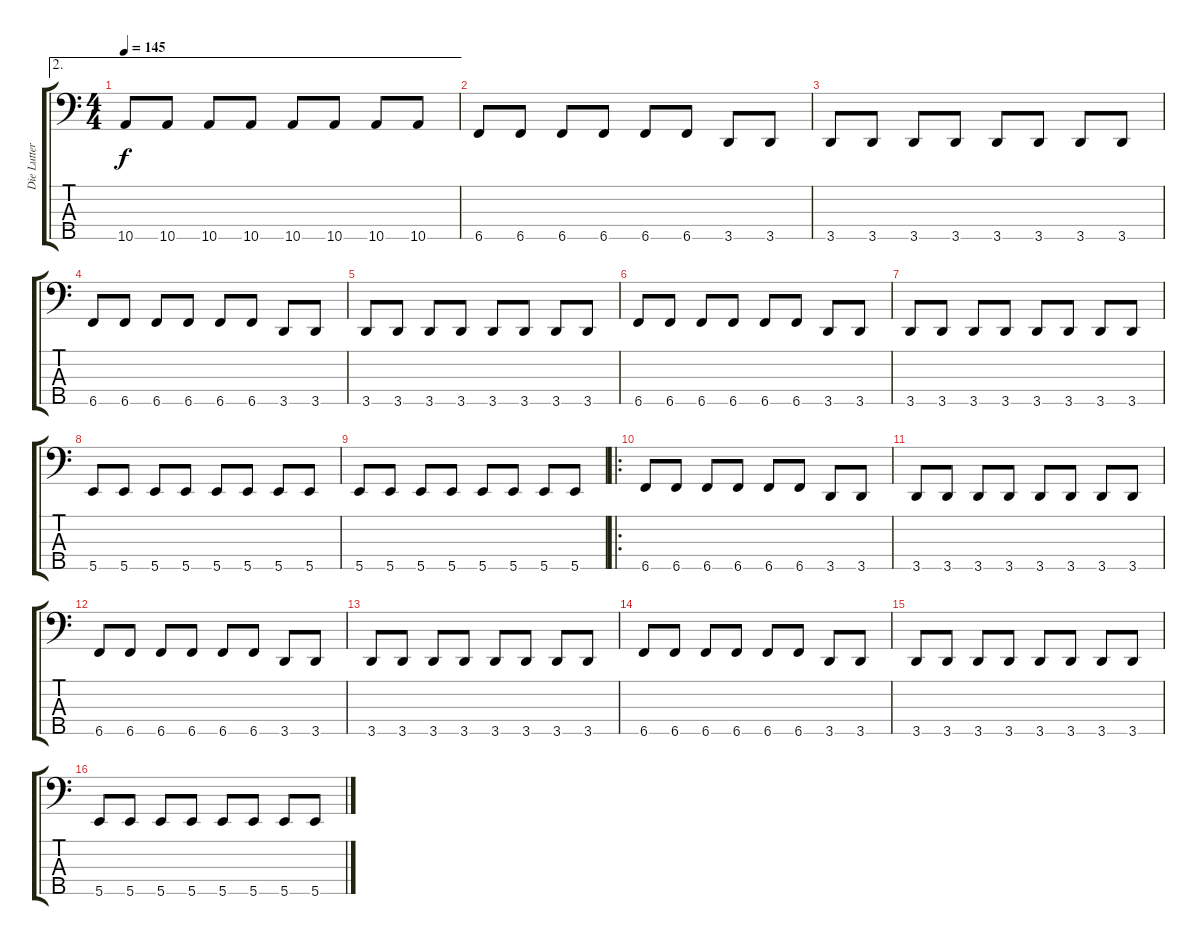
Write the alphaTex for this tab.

\track ("Die Lutter (Bass)" "Die Lutter") {instrument electricbassfinger}
\staff {score tabs}
\tuning (G2 D2 A1 E1 B0) {hide}
\ae 2
\ts (4 4)
\tempo 145
\clef f4
\ks c
10.5.8{dy f} 10.5.8 10.5.8 10.5.8 10.5.8 10.5.8 10.5.8 10.5.8 |
6.5.8 6.5.8 6.5.8 6.5.8 6.5.8 6.5.8 3.5.8 3.5.8 |
3.5.8 3.5.8 3.5.8 3.5.8 3.5.8 3.5.8 3.5.8 3.5.8 |
6.5.8 6.5.8 6.5.8 6.5.8 6.5.8 6.5.8 3.5.8 3.5.8 |
3.5.8 3.5.8 3.5.8 3.5.8 3.5.8 3.5.8 3.5.8 3.5.8 |
6.5.8 6.5.8 6.5.8 6.5.8 6.5.8 6.5.8 3.5.8 3.5.8 |
3.5.8 3.5.8 3.5.8 3.5.8 3.5.8 3.5.8 3.5.8 3.5.8 |
5.5.8 5.5.8 5.5.8 5.5.8 5.5.8 5.5.8 5.5.8 5.5.8 |
5.5.8 5.5.8 5.5.8 5.5.8 5.5.8 5.5.8 5.5.8 5.5.8 |
\ro
6.5.8 6.5.8 6.5.8 6.5.8 6.5.8 6.5.8 3.5.8 3.5.8 |
3.5.8 3.5.8 3.5.8 3.5.8 3.5.8 3.5.8 3.5.8 3.5.8 |
6.5.8 6.5.8 6.5.8 6.5.8 6.5.8 6.5.8 3.5.8 3.5.8 |
3.5.8 3.5.8 3.5.8 3.5.8 3.5.8 3.5.8 3.5.8 3.5.8 |
6.5.8 6.5.8 6.5.8 6.5.8 6.5.8 6.5.8 3.5.8 3.5.8 |
3.5.8 3.5.8 3.5.8 3.5.8 3.5.8 3.5.8 3.5.8 3.5.8 |
5.5.8 5.5.8 5.5.8 5.5.8 5.5.8 5.5.8 5.5.8 5.5.8
